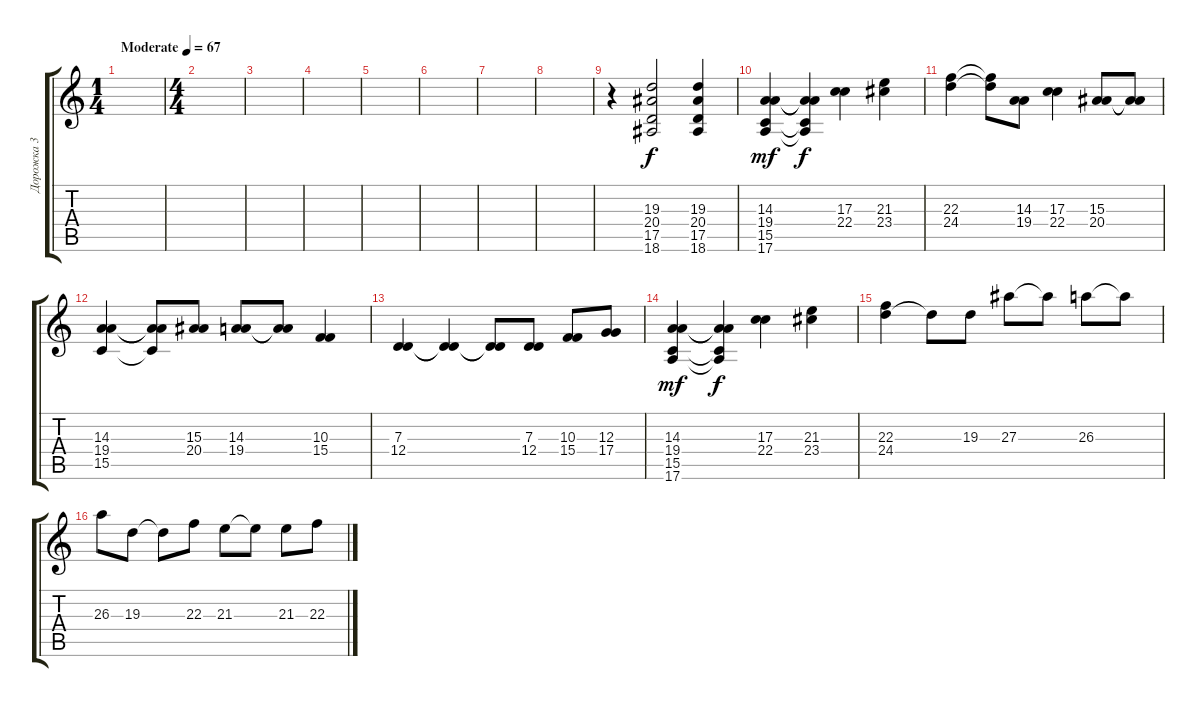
\track ("Дорожка 3" "Дорожка 3") {instrument stringensemble2}
\staff {score tabs}
\tuning (E4 B3 G3 D3 A2 E2) {hide}
\ts (1 4)
\tempo (67 "Moderate")
\clef g2
\ks c
|
\ts (4 4)
|
|
|
|
|
|
|
r.4 (19.3 20.4 17.5 18.6).2 (19.3 20.4 17.5 18.6).4 |
(14.3 19.4 15.5 17.6).4{dy mf} (14.3{t} 19.4{t} 15.5{t} 17.6{t}).4{dy f} (17.3 22.4).4 (21.3 23.4).4 |
(22.3 24.4).4 (22.3{t} 24.4{t}).8 (14.3 19.4).8 (17.3 22.4).4 (15.3 20.4).8 (15.3{t} 20.4{t}).8 |
(14.3 19.4 15.5).4 (14.3{t} 19.4{t} 15.5{t}).8 (15.3 20.4).8 (14.3 19.4).8 (14.3{t} 19.4{t}).8 (10.3 15.4).4 |
(7.3 12.4).4 (7.3{t} 12.4{t}).4 (7.3{t} 12.4{t}).8 (7.3 12.4).8 (10.3 15.4).8 (12.3 17.4).8 |
(14.3 19.4 15.5 17.6).4{dy mf} (14.3{t} 19.4{t} 15.5{t} 17.6{t}).4{dy f} (17.3 22.4).4 (21.3 23.4).4 |
(22.3 24.4).4 24.4{t}.8 19.3.8 27.3.8 27.3{t}.8 26.3.8 26.3{t}.8 |
26.3.8 19.3.8 19.3{t}.8 22.3.8 21.3.8 21.3{t}.8 21.3.8 22.3.8
